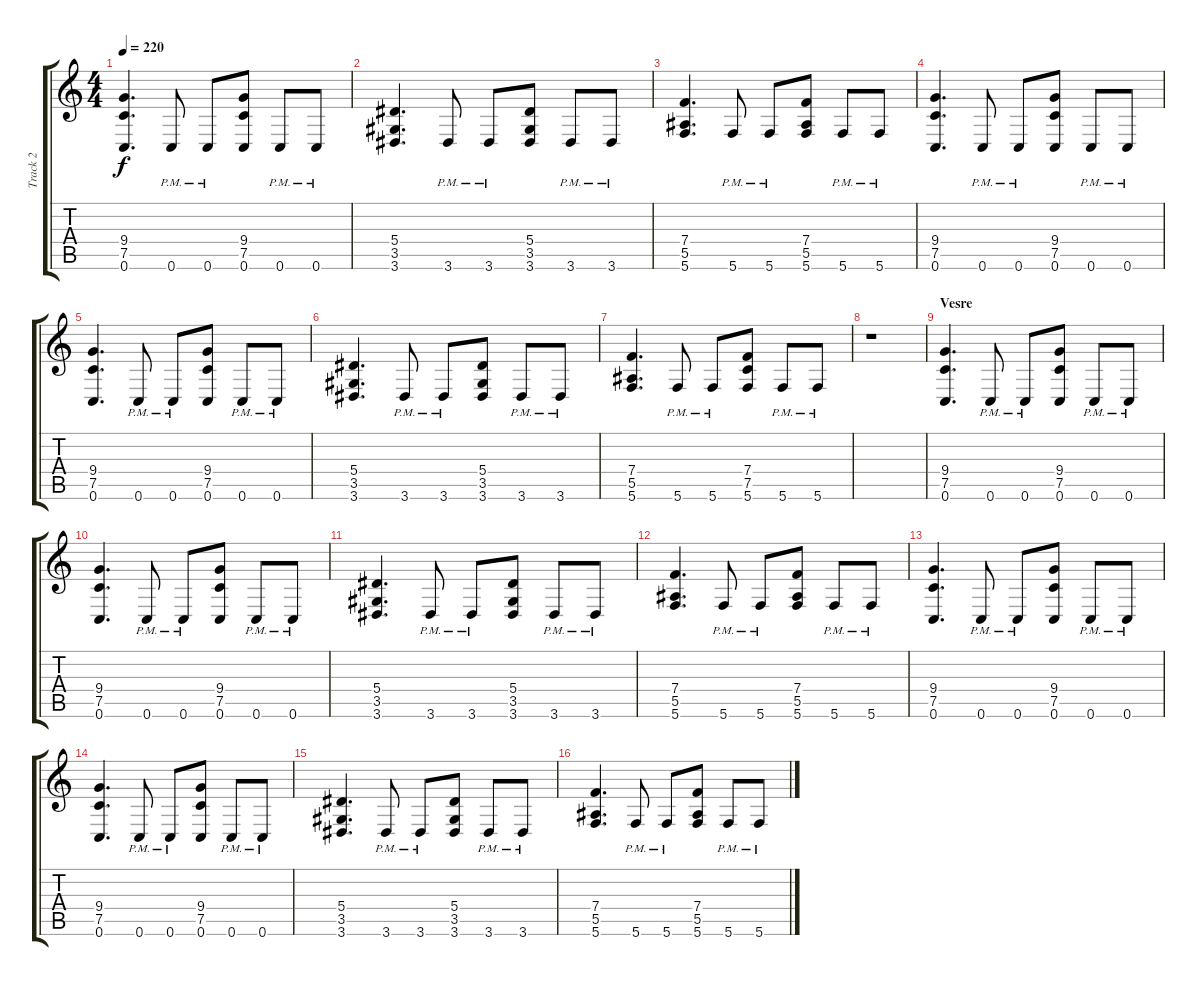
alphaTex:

\track ("Track 2" "Track 2") {instrument overdrivenguitar}
\staff {score tabs}
\tuning (C4 G3 Ab3 Bb2 F2 C2) {hide}
\ts (4 4)
\tempo 220
\clef g2
\ks c
(9.4 7.5 0.6).4{d dy f} 0.6{pm}.8 0.6{pm}.8 (9.4 7.5 0.6).8 0.6{pm}.8 0.6{pm}.8 |
(5.4 3.5 3.6).4{d} 3.6{pm}.8 3.6{pm}.8 (5.4 3.5 3.6).8 3.6{pm}.8 3.6{pm}.8 |
(7.4 5.5 5.6).4{d} 5.6{pm}.8 5.6{pm}.8 (7.4 5.5 5.6).8 5.6{pm}.8 5.6{pm}.8 |
(9.4 7.5 0.6).4{d} 0.6{pm}.8 0.6{pm}.8 (9.4 7.5 0.6).8 0.6{pm}.8 0.6{pm}.8 |
(9.4 7.5 0.6).4{d} 0.6{pm}.8 0.6{pm}.8 (9.4 7.5 0.6).8 0.6{pm}.8 0.6{pm}.8 |
(5.4 3.5 3.6).4{d} 3.6{pm}.8 3.6{pm}.8 (5.4 3.5 3.6).8 3.6{pm}.8 3.6{pm}.8 |
(7.4 5.5 5.6).4{d} 5.6{pm}.8 5.6{pm}.8 (7.4 7.5 5.6).8 5.6{pm}.8 5.6{pm}.8 |
r.1 |
\section ("" "Vesre")
(9.4 7.5 0.6).4{d} 0.6{pm}.8 0.6{pm}.8 (9.4 7.5 0.6).8 0.6{pm}.8 0.6{pm}.8 |
(9.4 7.5 0.6).4{d} 0.6{pm}.8 0.6{pm}.8 (9.4 7.5 0.6).8 0.6{pm}.8 0.6{pm}.8 |
(5.4 3.5 3.6).4{d} 3.6{pm}.8 3.6{pm}.8 (5.4 3.5 3.6).8 3.6{pm}.8 3.6{pm}.8 |
(7.4 5.5 5.6).4{d} 5.6{pm}.8 5.6{pm}.8 (7.4 5.5 5.6).8 5.6{pm}.8 5.6{pm}.8 |
(9.4 7.5 0.6).4{d} 0.6{pm}.8 0.6{pm}.8 (9.4 7.5 0.6).8 0.6{pm}.8 0.6{pm}.8 |
(9.4 7.5 0.6).4{d} 0.6{pm}.8 0.6{pm}.8 (9.4 7.5 0.6).8 0.6{pm}.8 0.6{pm}.8 |
(5.4 3.5 3.6).4{d} 3.6{pm}.8 3.6{pm}.8 (5.4 3.5 3.6).8 3.6{pm}.8 3.6{pm}.8 |
(7.4 5.5 5.6).4{d} 5.6{pm}.8 5.6{pm}.8 (7.4 5.5 5.6).8 5.6{pm}.8 5.6{pm}.8
